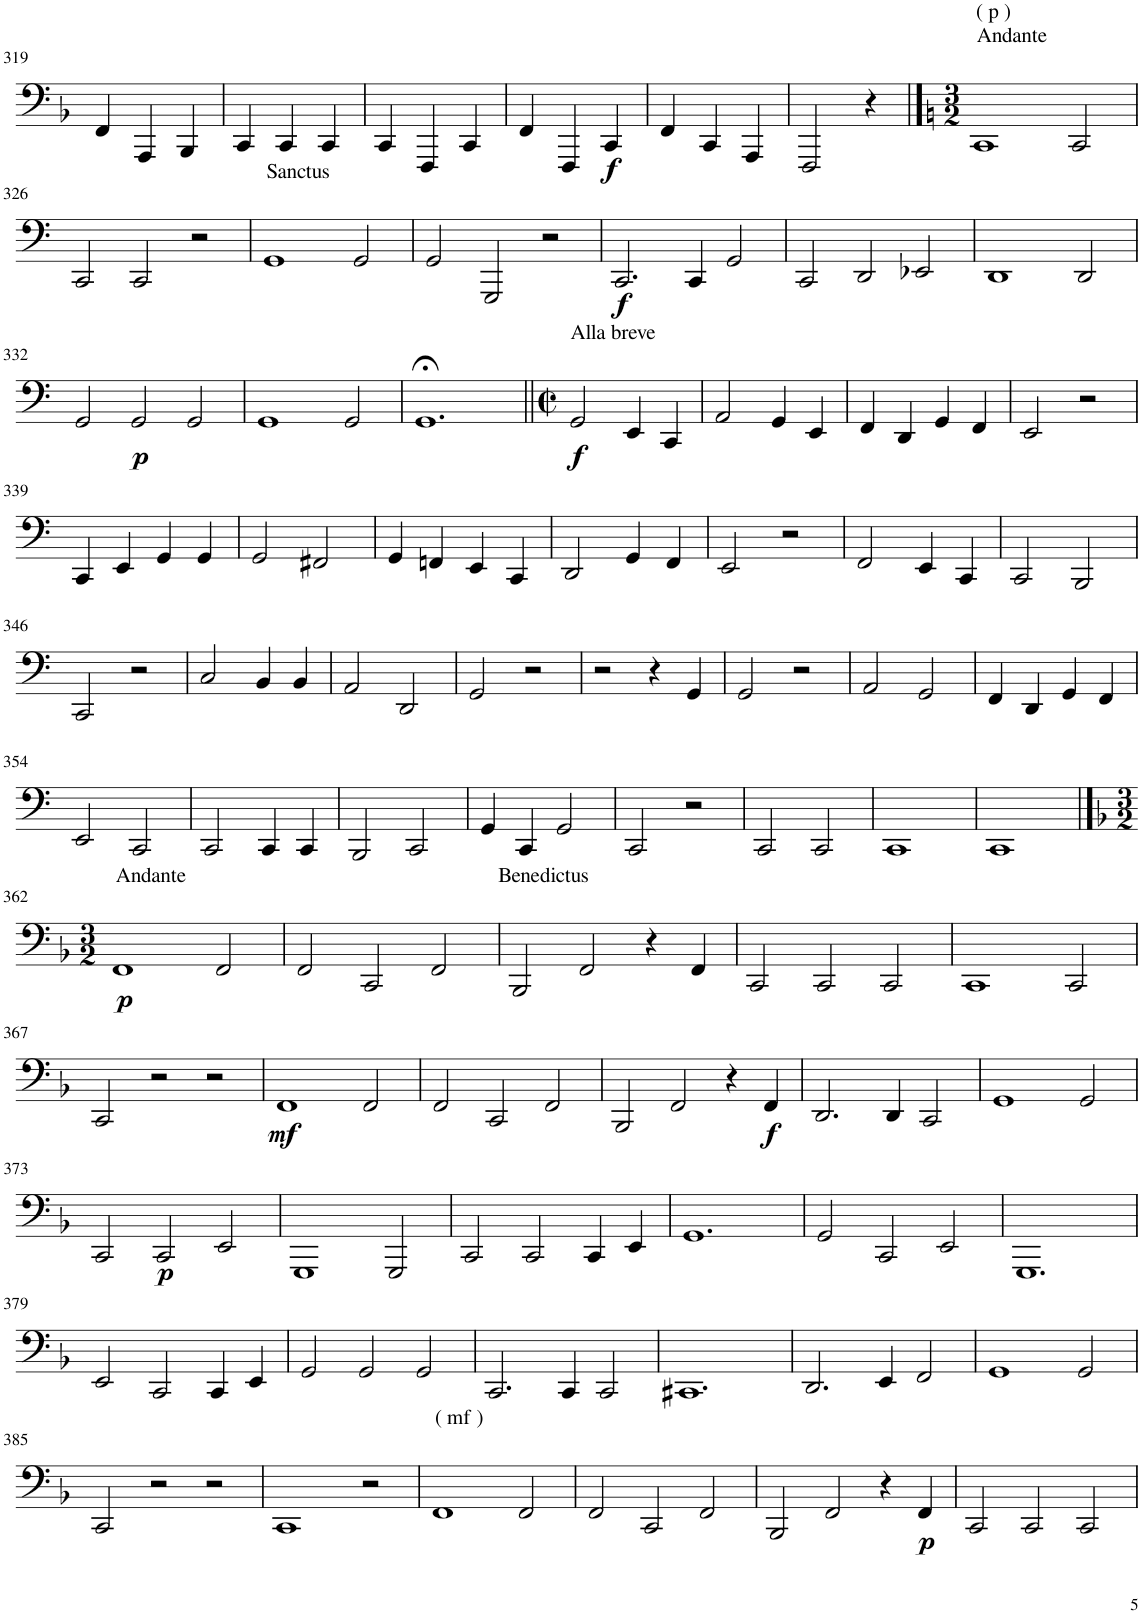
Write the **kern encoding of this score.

**kern	**dynam
*part1	*part1
*staff1	*staff1
*I"[Double Bass]	*
!!LO:PB:g=z
*clefF4	*
*Trd7c12	*
*k[b-]	*
*F:	*
*M3/4	*
=319	=319
4FF/	.
4AAA/	.
4BBB-/	.
=320	=320
4CC/	.
4CC/	.
4CC/	.
=321	=321
4CC/	.
4FFF/	.
4CC/	.
=322	=322
4FF/	.
4FFF/	.
!	!LO:DY:b
4CC/	f
=323	=323
4FF/	.
4CC/	.
4AAA/	.
=324	=324
2FFF/	.
4r	.
==325	==325
*k[]	*
*C:	*
*M3/2	*
!LO:TX:a:t=Andante	!
!LO:TX:a:t=( p )	!
1CC	.
2CC/	.
!!LO:LB:g=z
=326	=326
2CC/	.
2CC/	.
2r	.
=327	=327
!LO:TX:a:t=Sanctus	!
1GG	.
2GG/	.
=328	=328
2GG/	.
2GGG/	.
2r	.
=329	=329
!	!LO:DY:b
2.CC/	f
4CC/	.
2GG/	.
=330	=330
2CC/	.
2DD/	.
2EE-X/	.
=331	=331
1DD	.
2DD/	.
!!LO:LB:g=z
=332	=332
2GG/	.
!	!LO:DY:b
2GG/	p
2GG/	.
=333	=333
1GG	.
2GG/	.
=334	=334
1.GG;<	.
=335||	=335||
*M2/2	*
*met(c|)	*
!LO:TX:a:t=Alla breve	!
!	!LO:DY:b
2GG/	f
4EE/	.
4CC/	.
=336	=336
2AA/	.
4GG/	.
4EE/	.
=337	=337
4FF/	.
4DD/	.
4GG/	.
4FF/	.
=338	=338
2EE/	.
2r	.
!!LO:LB:g=z
=339	=339
4CC/	.
4EE/	.
4GG/	.
4GG/	.
=340	=340
2GG/	.
2FF#X/	.
=341	=341
4GG/	.
4FFn/	.
4EE/	.
4CC/	.
=342	=342
2DD/	.
4GG/	.
4FF/	.
=343	=343
2EE/	.
2r	.
=344	=344
2FF/	.
4EE/	.
4CC/	.
=345	=345
2CC/	.
2BBB/	.
!!LO:LB:g=z
=346	=346
2CC/	.
2r	.
=347	=347
2C/	.
4BB/	.
4BB/	.
=348	=348
2AA/	.
2DD/	.
=349	=349
2GG/	.
2r	.
=350	=350
2r	.
4r	.
4GG/	.
=351	=351
2GG/	.
2r	.
=352	=352
2AA/	.
2GG/	.
=353	=353
4FF/	.
4DD/	.
4GG/	.
4FF/	.
!!LO:LB:g=z
=354	=354
2EE/	.
2CC/	.
=355	=355
2CC/	.
4CC/	.
4CC/	.
=356	=356
2BBB/	.
2CC/	.
=357	=357
4GG/	.
4CC/	.
2GG/	.
=358	=358
2CC/	.
2r	.
=359	=359
2CC/	.
2CC/	.
=360	=360
1CC	.
=361	=361
1CC	.
!!LO:LB:g=z
==362	==362
*k[b-]	*
*F:	*
*M3/2	*
!LO:TX:a:t=Andante	!
!	!LO:DY:b
1FF	p
2FF/	.
=363	=363
2FF/	.
2CC/	.
2FF/	.
!LO:TX:a:t=Benedictus	!
=364	=364
2BBB-/	.
2FF/	.
4r	.
4FF/	.
=365	=365
2CC/	.
2CC/	.
2CC/	.
=366	=366
1CC	.
2CC/	.
!!LO:LB:g=z
=367	=367
2CC/	.
2r	.
2r	.
=368	=368
!	!LO:DY:b
1FF	mf
2FF/	.
=369	=369
2FF/	.
2CC/	.
2FF/	.
=370	=370
2BBB-/	.
2FF/	.
4r	.
!	!LO:DY:b
4FF/	f
=371	=371
2.DD/	.
4DD/	.
2CC/	.
=372	=372
1GG	.
2GG/	.
!!LO:LB:g=z
=373	=373
2CC/	.
!	!LO:DY:b
2CC/	p
2EE/	.
=374	=374
1GGG	.
2GGG/	.
=375	=375
2CC/	.
2CC/	.
4CC/	.
4EE/	.
=376	=376
1.GG	.
=377	=377
2GG/	.
2CC/	.
2EE/	.
=378	=378
1.GGG	.
!!LO:LB:g=z
=379	=379
2EE/	.
2CC/	.
4CC/	.
4EE/	.
=380	=380
2GG/	.
2GG/	.
2GG/	.
=381	=381
2.CC/	.
4CC/	.
2CC/	.
=382	=382
1.CC#X	.
=383	=383
2.DD/	.
4EE/	.
2FF/	.
=384	=384
1GG	.
2GG/	.
!!LO:LB:g=z
=385	=385
2CC/	.
2r	.
2r	.
=386	=386
1CC	.
2r	.
=387	=387
!LO:TX:a:t=( mf )	!
1FF	.
2FF/	.
=388	=388
2FF/	.
2CC/	.
2FF/	.
=389	=389
2BBB-/	.
2FF/	.
4r	.
!	!LO:DY:b
4FF/	p
=390	=390
2CC/	.
2CC/	.
2CC/	.
=	=
*-	*-
